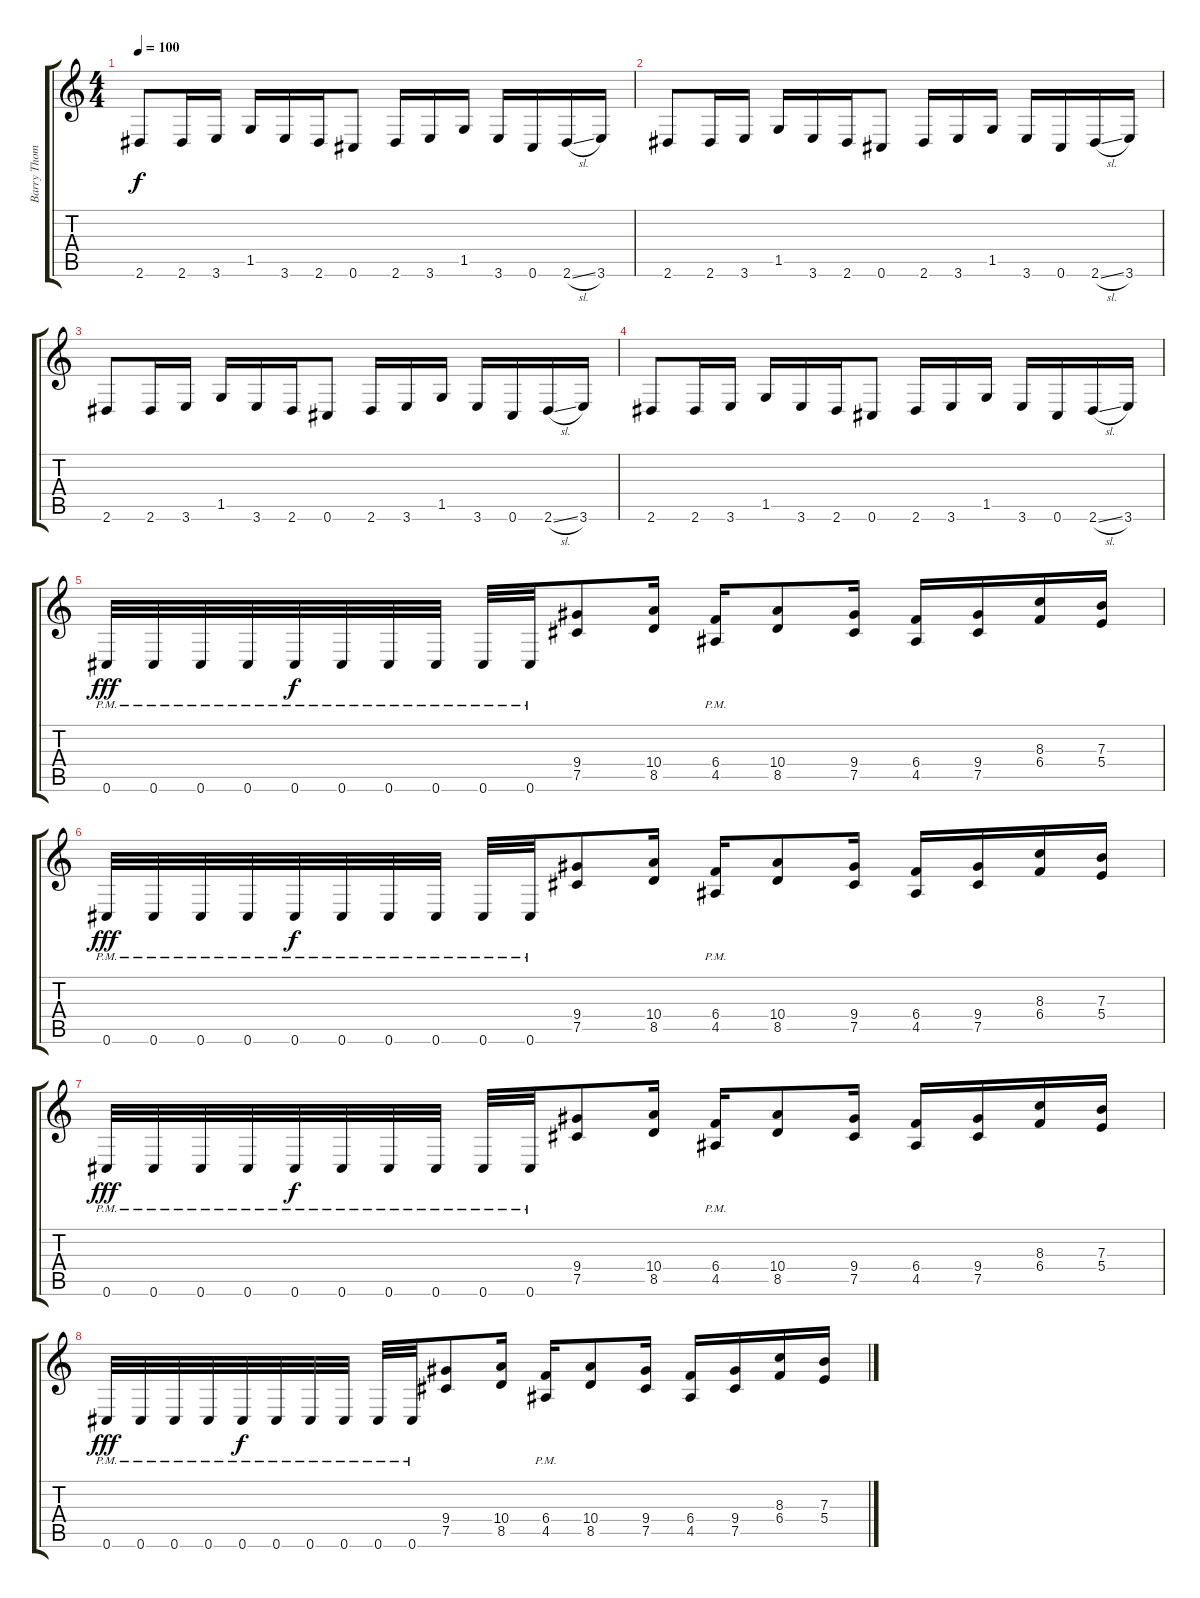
\track ("Barry Thomson" "Barry Thom") {instrument distortionguitar}
\staff {score tabs}
\tuning (Db4 Ab3 E3 B2 Gb2 Db2) {hide}
\ts (4 4)
\tempo 100
\clef g2
\ks c
2.6.8{dy f} 2.6.16 3.6.16 1.5.16 3.6.16 2.6.16 0.6.8 2.6.16 3.6.16 1.5.16 3.6.16 0.6.16 2.6{sl}.16 3.6.16 |
2.6.8 2.6.16 3.6.16 1.5.16 3.6.16 2.6.16 0.6.8 2.6.16 3.6.16 1.5.16 3.6.16 0.6.16 2.6{sl}.16 3.6.16 |
2.6.8 2.6.16 3.6.16 1.5.16 3.6.16 2.6.16 0.6.8 2.6.16 3.6.16 1.5.16 3.6.16 0.6.16 2.6{sl}.16 3.6.16 |
2.6.8 2.6.16 3.6.16 1.5.16 3.6.16 2.6.16 0.6.8 2.6.16 3.6.16 1.5.16 3.6.16 0.6.16 2.6{sl}.16 3.6.16 |
0.6{pm}.32{dy fff} 0.6{pm}.32 0.6{pm}.32 0.6{pm}.32 0.6{pm}.32{dy f} 0.6{pm}.32 0.6{pm}.32 0.6{pm}.32 0.6{pm}.32 0.6{pm}.32 (9.4 7.5).8 (10.4 8.5).16 (6.4{pm} 4.5{pm}).16 (10.4 8.5).8 (9.4 7.5).16 (6.4 4.5).16 (9.4 7.5).16 (8.3 6.4).16 (7.3 5.4).16 |
0.6{pm}.32{dy fff} 0.6{pm}.32 0.6{pm}.32 0.6{pm}.32 0.6{pm}.32{dy f} 0.6{pm}.32 0.6{pm}.32 0.6{pm}.32 0.6{pm}.32 0.6{pm}.32 (9.4 7.5).8 (10.4 8.5).16 (6.4{pm} 4.5{pm}).16 (10.4 8.5).8 (9.4 7.5).16 (6.4 4.5).16 (9.4 7.5).16 (8.3 6.4).16 (7.3 5.4).16 |
0.6{pm}.32{dy fff} 0.6{pm}.32 0.6{pm}.32 0.6{pm}.32 0.6{pm}.32{dy f} 0.6{pm}.32 0.6{pm}.32 0.6{pm}.32 0.6{pm}.32 0.6{pm}.32 (9.4 7.5).8 (10.4 8.5).16 (6.4{pm} 4.5{pm}).16 (10.4 8.5).8 (9.4 7.5).16 (6.4 4.5).16 (9.4 7.5).16 (8.3 6.4).16 (7.3 5.4).16 |
0.6{pm}.32{dy fff} 0.6{pm}.32 0.6{pm}.32 0.6{pm}.32 0.6{pm}.32{dy f} 0.6{pm}.32 0.6{pm}.32 0.6{pm}.32 0.6{pm}.32 0.6{pm}.32 (9.4 7.5).8 (10.4 8.5).16 (6.4{pm} 4.5{pm}).16 (10.4 8.5).8 (9.4 7.5).16 (6.4 4.5).16 (9.4 7.5).16 (8.3 6.4).16 (7.3 5.4).16
